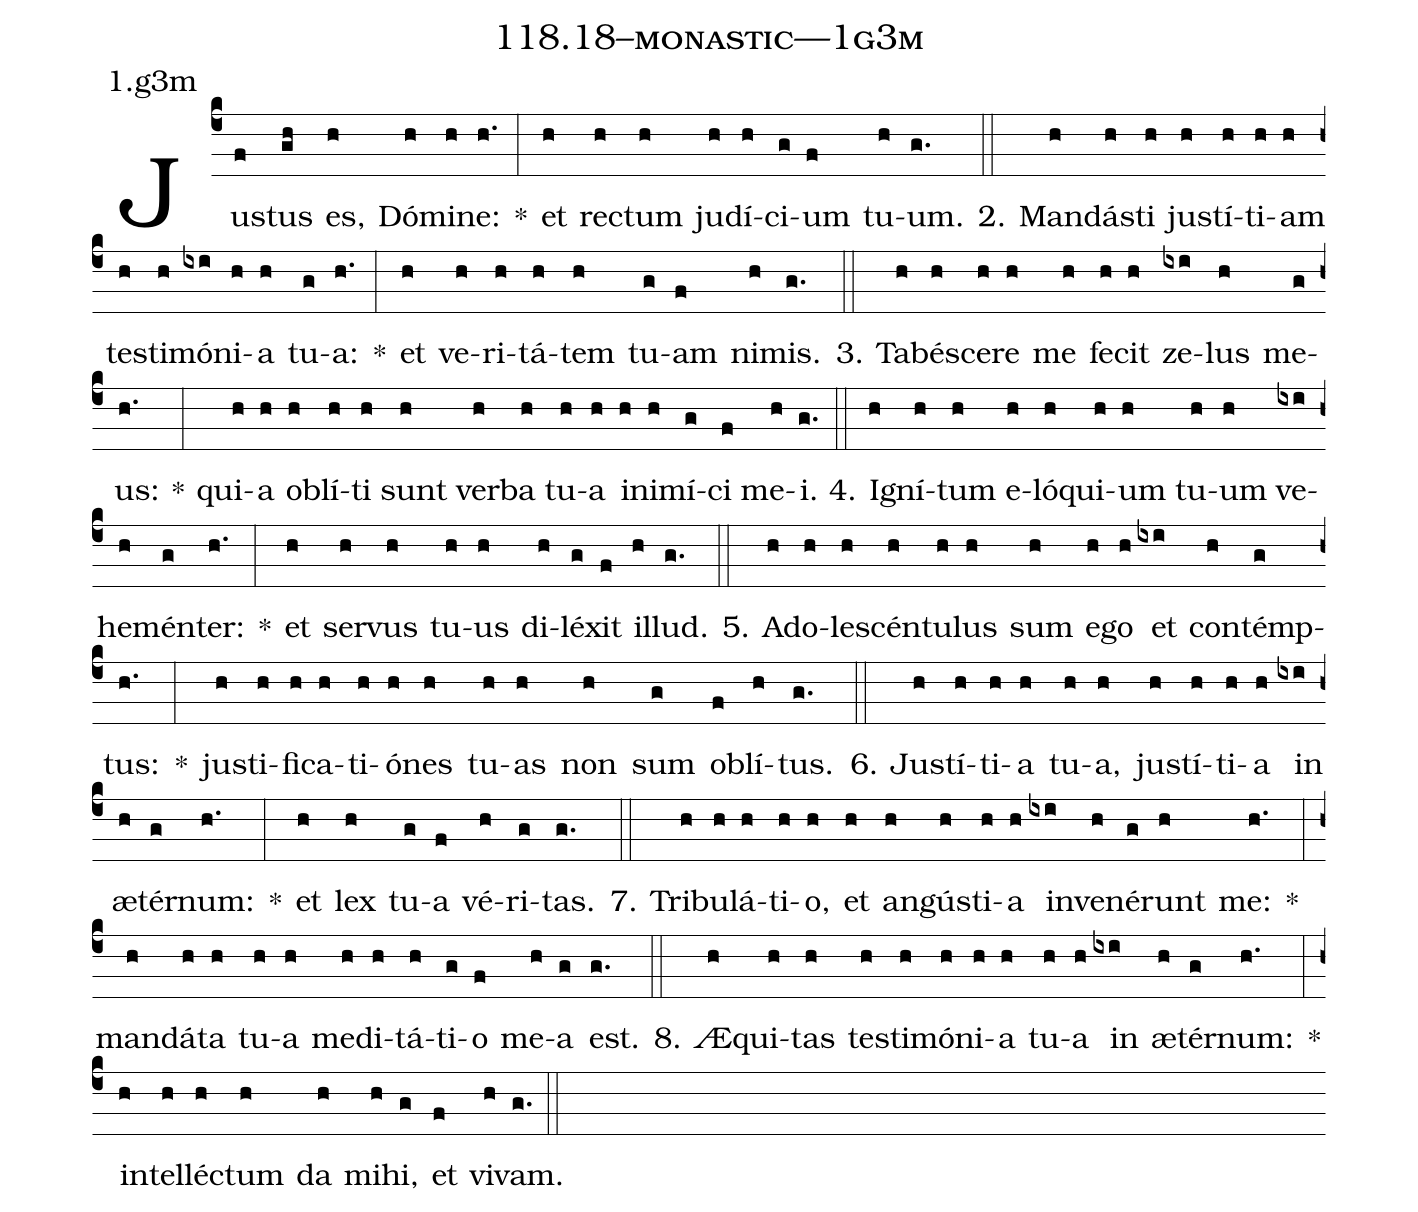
name: 118.18--monastic---1g3m;
annotation: 1.g3m;
%%
(c4)Jus(f)tus(gh) es,(h) Dó(h)mi(h)ne:(h.) *(:) et(h) rec(h)tum(h) ju(h)dí(h)ci(g)um(f) tu(h)um.(g.) (::)
2. Man(h)dás(h)ti(h) jus(h)tí(h)ti(h)am(h) tes(h)ti(h)mó(ixi)ni(h)a(h) tu(g)a:(h.) *(:) et(h) ve(h)ri(h)tá(h)tem(h) tu(g)am(f) ni(h)mis.(g.) (::)
3. Ta(h)bé(h)sce(h)re(h) me(h) fe(h)cit(h) ze(ixi)lus(h) me(g)us:(h.) *(:) qui(h)a(h) ob(h)lí(h)ti(h) sunt(h) ver(h)ba(h) tu(h)a(h) in(h)i(h)mí(g)ci(f) me(h)i.(g.) (::)
4. I(h)gní(h)tum(h) e(h)ló(h)qui(h)um(h) tu(h)um(h) ve(ixi)he(h)mén(g)ter:(h.) *(:) et(h) ser(h)vus(h) tu(h)us(h) di(h)lé(g)xit(f) il(h)lud.(g.) (::)
5. Ad(h)o(h)le(h)scén(h)tu(h)lus(h) sum(h) e(h)go(h) et(ixi) con(h)témp(g)tus:(h.) *(:) jus(h)ti(h)fi(h)ca(h)ti(h)ó(h)nes(h) tu(h)as(h) non(h) sum(g) ob(f)lí(h)tus.(g.) (::)
6. Jus(h)tí(h)ti(h)a(h) tu(h)a,(h) jus(h)tí(h)ti(h)a(h) in(ixi) æ(h)tér(g)num:(h.) *(:) et(h) lex(h) tu(g)a(f) vé(h)ri(g)tas.(g.) (::)
7. Tri(h)bu(h)lá(h)ti(h)o,(h) et(h) an(h)gús(h)ti(h)a(h) in(ixi)ve(h)né(g)runt(h) me:(h.) *(:) man(h)dá(h)ta(h) tu(h)a(h) me(h)di(h)tá(h)ti(g)o(f) me(h)a(g) est.(g.) (::)
8. Æ(h)qui(h)tas(h) tes(h)ti(h)mó(h)ni(h)a(h) tu(h)a(h) in(ixi) æ(h)tér(g)num:(h.) *(:) in(h)tel(h)léc(h)tum(h) da(h) mi(h)hi,(g) et(f) vi(h)vam.(g.) (::)
